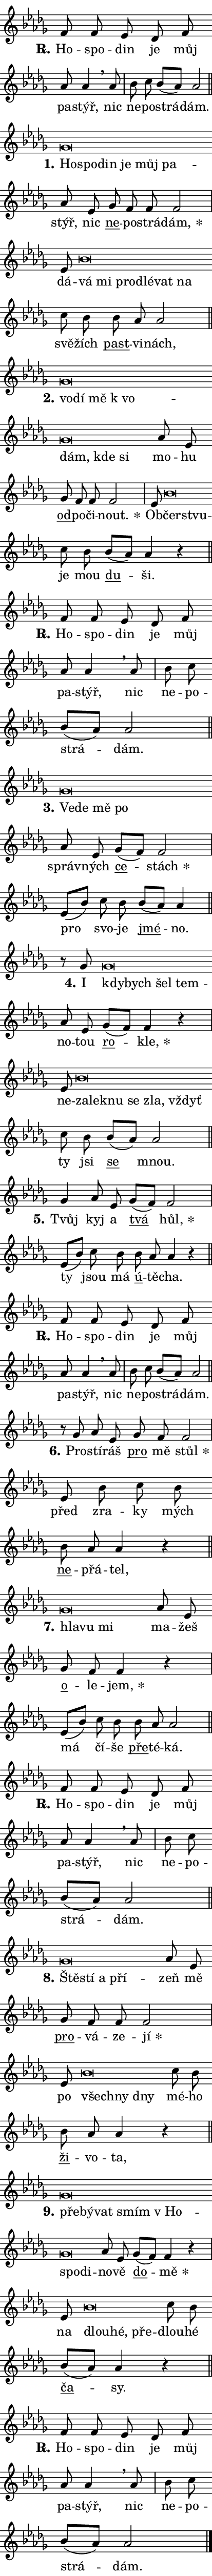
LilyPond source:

\version "2.22.1"
\header { tagline = "" }
\paper {
  indent = 0\cm
  top-margin = 0\cm
  right-margin = 0\cm
  bottom-margin = 0\cm
  left-margin = 0\cm
  paper-width = 7\cm
  page-breaking = #ly:one-page-breaking
  system-system-spacing.basic-distance = #11
  score-system-spacing.basic-distance = #11
  ragged-last = ##f
}


%% Author: Thomas Morley
%% https://lists.gnu.org/archive/html/lilypond-user/2020-05/msg00002.html
#(define (line-position grob)
"Returns position of @var[grob} in current system:
   @code{'start}, if at first time-step
   @code{'end}, if at last time-step
   @code{'middle} otherwise
"
  (let* ((col (ly:item-get-column grob))
         (ln (ly:grob-object col 'left-neighbor))
         (rn (ly:grob-object col 'right-neighbor))
         (col-to-check-left (if (ly:grob? ln) ln col))
         (col-to-check-right (if (ly:grob? rn) rn col))
         (break-dir-left
           (and
             (ly:grob-property col-to-check-left 'non-musical #f)
             (ly:item-break-dir col-to-check-left)))
         (break-dir-right
           (and
             (ly:grob-property col-to-check-right 'non-musical #f)
             (ly:item-break-dir col-to-check-right))))
        (cond ((eqv? 1 break-dir-left) 'start)
              ((eqv? -1 break-dir-right) 'end)
              (else 'middle))))

#(define (tranparent-at-line-position vctor)
  (lambda (grob)
  "Relying on @code{line-position} select the relevant enry from @var{vctor}.
Used to determine transparency,"
    (case (line-position grob)
      ((end) (not (vector-ref vctor 0)))
      ((middle) (not (vector-ref vctor 1)))
      ((start) (not (vector-ref vctor 2))))))

noteHeadBreakVisibility =
#(define-music-function (break-visibility)(vector?)
"Makes @code{NoteHead}s transparent relying on @var{break-visibility}"
#{
  \override NoteHead.transparent =
    #(tranparent-at-line-position break-visibility)
#})

#(define delete-ledgers-for-transparent-note-heads
  (lambda (grob)
    "Reads whether a @code{NoteHead} is transparent.
If so this @code{NoteHead} is removed from @code{'note-heads} from
@var{grob}, which is supposed to be @code{LedgerLineSpanner}.
As a result ledgers are not printed for this @code{NoteHead}"
    (let* ((nhds-array (ly:grob-object grob 'note-heads))
           (nhds-list
             (if (ly:grob-array? nhds-array)
                 (ly:grob-array->list nhds-array)
                 '()))
           ;; Relies on the transparent-property being done before
           ;; Staff.LedgerLineSpanner.after-line-breaking is executed.
           ;; This is fragile ...
           (to-keep
             (remove
               (lambda (nhd)
                 (ly:grob-property nhd 'transparent #f))
               nhds-list)))
      ;; TODO find a better method to iterate over grob-arrays, similiar
      ;; to filter/remove etc for lists
      ;; For now rebuilt from scratch
      (set! (ly:grob-object grob 'note-heads)  '())
      (for-each
        (lambda (nhd)
          (ly:pointer-group-interface::add-grob grob 'note-heads nhd))
        to-keep))))

hideNotes = {
  \noteHeadBreakVisibility #begin-of-line-visible
}
unHideNotes = {
  \noteHeadBreakVisibility #all-visible
}

% work-around for resetting accidentals
% https://lilypond.org/doc/v2.23/Documentation/notation/displaying-rhythms#unmetered-music
cadenzaMeasure = {
  \cadenzaOff
  \partial 1024 s1024
  \cadenzaOn
}

#(define-markup-command (accent layout props text) (markup?)
  "Underline accented syllable"
  (interpret-markup layout props
    #{\markup \override #'(offset . 4.3) \underline { #text }#}))

responsum = \markup \concat {
  "R" \hspace #-1.05 \path #0.1 #'((moveto 0 0.07) (lineto 0.9 0.8)) \hspace #0.05 "."
}

\layout {
    \context {
        \Staff
        \remove "Time_signature_engraver"
        \override LedgerLineSpanner.after-line-breaking = #delete-ledgers-for-transparent-note-heads
    }
    \context {
        \Voice {
            \override NoteHead.output-attributes = #'((class . "notehead"))
            \override Hairpin.height = #0.55
        }
    }
    \context {
        \Lyrics {
            \override StanzaNumber.output-attributes = #'((class . "stanzanumber"))
            \override LyricSpace.minimum-distance = #0.9
            \override LyricText.font-name = #"TeX Gyre Schola"
            \override LyricText.font-size = 1
            \override StanzaNumber.font-name = #"TeX Gyre Schola Bold"
            \override StanzaNumber.font-size = 1
        }
    }
}

% magnetic-lyrics.ily
%
%   written by
%     Jean Abou Samra <jean@abou-samra.fr>
%     Werner Lemberg <wl@gnu.org>
%
%   adapted by
%     Jiri Hon <jiri.hon@gmail.com>
%
% Version 2022-Apr-15

% https://www.mail-archive.com/lilypond-user@gnu.org/msg149350.html

#(define (Left_hyphen_pointer_engraver context)
   "Collect syllable-hyphen-syllable occurrences in lyrics and store
them in properties.  This engraver only looks to the left.  For
example, if the lyrics input is @code{foo -- bar}, it does the
following.

@itemize @bullet
@item
Set the @code{text} property of the @code{LyricHyphen} grob between
@q{foo} and @q{bar} to @code{foo}.

@item
Set the @code{left-hyphen} property of the @code{LyricText} grob with
text @q{foo} to the @code{LyricHyphen} grob between @q{foo} and
@q{bar}.
@end itemize

Use this auxiliary engraver in combination with the
@code{lyric-@/text::@/apply-@/magnetic-@/offset!} hook."
   (let ((hyphen #f)
         (text #f))
     (make-engraver
      (acknowledgers
       ((lyric-syllable-interface engraver grob source-engraver)
        (set! text grob)))
      (end-acknowledgers
       ((lyric-hyphen-interface engraver grob source-engraver)
        ;(when (not (grob::has-interface grob 'lyric-space-interface))
          (set! hyphen grob)));)
      ((stop-translation-timestep engraver)
       (when (and text hyphen)
         (ly:grob-set-object! text 'left-hyphen hyphen))
       (set! text #f)
       (set! hyphen #f)))))

#(define (lyric-text::apply-magnetic-offset! grob)
   "If the space between two syllables is less than the value in
property @code{LyricText@/.details@/.squash-threshold}, move the right
syllable to the left so that it gets concatenated with the left
syllable.

Use this function as a hook for
@code{LyricText@/.after-@/line-@/breaking} if the
@code{Left_@/hyphen_@/pointer_@/engraver} is active."
   (let ((hyphen (ly:grob-object grob 'left-hyphen #f)))
     (when hyphen
       (let ((left-text (ly:spanner-bound hyphen LEFT)))
         (when (grob::has-interface left-text 'lyric-syllable-interface)
           (let* ((common (ly:grob-common-refpoint grob left-text X))
                  (this-x-ext (ly:grob-extent grob common X))
                  (left-x-ext
                   (begin
                     ;; Trigger magnetism for left-text.
                     (ly:grob-property left-text 'after-line-breaking)
                     (ly:grob-extent left-text common X)))
                  ;; `delta` is the gap width between two syllables.
                  (delta (- (interval-start this-x-ext)
                            (interval-end left-x-ext)))
                  (details (ly:grob-property grob 'details))
                  (threshold (assoc-get 'squash-threshold details 0.2)))
             (when (< delta threshold)
               (let* (;; We have to manipulate the input text so that
                      ;; ligatures crossing syllable boundaries are not
                      ;; disabled.  For languages based on the Latin
                      ;; script this is essentially a beautification.
                      ;; However, for non-Western scripts it can be a
                      ;; necessity.
                      (lt (ly:grob-property left-text 'text))
                      (rt (ly:grob-property grob 'text))
                      (is-space (grob::has-interface hyphen 'lyric-space-interface))
                      (space (if is-space " " ""))
                      (space-markup (grob-interpret-markup grob " "))
                      (space-size (interval-length (ly:stencil-extent space-markup X)))
                      (extra-delta (if is-space space-size 0))
                      ;; Append new syllable.
                      (ltrt-space (if (and (string? lt) (string? rt))
                                (string-append lt space rt)
                                (make-concat-markup (list lt space rt))))
                      ;; Right-align `ltrt` to the right side.
                      (ltrt-space-markup (grob-interpret-markup
                               grob
                               (make-translate-markup
                                (cons (interval-length this-x-ext) 0)
                                (make-right-align-markup ltrt-space)))))
                 (begin
                   ;; Don't print `left-text`.
                   (ly:grob-set-property! left-text 'stencil #f)
                   ;; Set text and stencil (which holds all collected
                   ;; syllables so far) and shift it to the left.
                   (ly:grob-set-property! grob 'text ltrt-space)
                   (ly:grob-set-property! grob 'stencil ltrt-space-markup)
                   (ly:grob-translate-axis! grob (- (- delta extra-delta)) X))))))))))


#(define (lyric-hyphen::displace-bounds-first grob)
   ;; Make very sure this callback isn't triggered too early.
   (let ((left (ly:spanner-bound grob LEFT))
         (right (ly:spanner-bound grob RIGHT)))
     (ly:grob-property left 'after-line-breaking)
     (ly:grob-property right 'after-line-breaking)
     (ly:lyric-hyphen::print grob)))

squashThreshold = #0.4

\layout {
  \context {
    \Lyrics
    \consists #Left_hyphen_pointer_engraver
    \override LyricText.after-line-breaking =
      #lyric-text::apply-magnetic-offset!
    \override LyricHyphen.stencil = #lyric-hyphen::displace-bounds-first
    \override LyricText.details.squash-threshold = \squashThreshold
    \override LyricHyphen.minimum-distance = 0
    \override LyricHyphen.minimum-length = \squashThreshold
  }
}

squash = \override LyricText.details.squash-threshold = 9999
unSquash = \override LyricText.details.squash-threshold = \squashThreshold

left = \override LyricText.self-alignment-X = #LEFT
unLeft = \revert LyricText.self-alignment-X

starOffset = #(lambda (grob) 
                (let ((x_offset (ly:self-alignment-interface::aligned-on-x-parent grob)))
                  (if (= x_offset 0) 0 (+ x_offset 1.2))))

star = #(define-music-function (syllable)(string?)
"Append star separator at the end of a syllable"
#{
  \once \override LyricText.X-offset = #starOffset
  \lyricmode { \markup {
    #syllable
    \override #'((font-name . "TeX Gyre Schola Bold")) \hspace #0.2 \lower #0.65 \larger "*"
  } }
#})

starAccent = #(define-music-function (syllable)(string?)
"Append star separator at the end of a syllable and make accent"
#{
  \once \override LyricText.X-offset = #starOffset
  \lyricmode { \markup {
    \accent #syllable
    \override #'((font-name . "TeX Gyre Schola Bold")) \hspace #0.2 \lower #0.65 \larger "*"
  } }
#})

breath = #(define-music-function (syllable)(string?)
"Append breathing indicator at the end of a syllable"
#{
  \lyricmode { \markup { #syllable "+" } }
#})

optionalBreath = #(define-music-function (syllable)(string?)
"Append optional breathing indicator at the end of a syllable"
#{
  \lyricmode { \markup { #syllable "(+)" } }
#})


\score {
    <<
        \new Voice = "melody" { \cadenzaOn \key des \major \relative { f'8 f es \bar "" des f \bar "" as as4 \breathe as8 \cadenzaMeasure \bar "|" bes c \bar "" bes[( as)] as2 \cadenzaMeasure \bar "||" \break }
\relative { ges'\breve*1/16 \hideNotes \breve*1/16 \bar "" \breve*1/16 \bar "" \breve*1/16 \bar "" \breve*1/16 \breve*1/16 \bar "" \unHideNotes as8 es \bar "" ges f f f2 \cadenzaMeasure \bar "|" es8 bes'\breve*1/16 \hideNotes \breve*1/16 \bar "" \breve*1/16 \bar "" \breve*1/16 \bar "" \breve*1/16 \breve*1/16 \bar "" \unHideNotes c8 bes \bar "" bes as as2 \cadenzaMeasure \bar "||" \break }
\relative { ges'\breve*1/16 \hideNotes \breve*1/16 \bar "" \breve*1/16 \bar "" \breve*1/16 \bar "" \breve*1/16 \bar "" \breve*1/16 \breve*1/16 \bar "" \unHideNotes as8 es \bar "" ges f f f2 \cadenzaMeasure \bar "|" es8 bes'\breve*1/16 \hideNotes \breve*1/16 \bar "" \unHideNotes c8 bes \bar "" bes[( as)] as4 r \cadenzaMeasure \bar "||" \break }
\relative { f'8 f es \bar "" des f \bar "" as as4 \breathe as8 \cadenzaMeasure \bar "|" bes c \bar "" bes[( as)] as2 \cadenzaMeasure \bar "||" \break }
\relative { ges'\breve*1/16 \hideNotes \breve*1/16 \bar "" \breve*1/16 \breve*1/16 \bar "" \unHideNotes as8 es \bar "" ges[( f)] f2 \cadenzaMeasure \bar "|" es8[( bes')] c8 bes \bar "" bes[( as)] as4 \cadenzaMeasure \bar "||" \break }
\relative { r8 ges' ges\breve*1/16 \hideNotes \breve*1/16 \bar "" \breve*1/16 \breve*1/16 \bar "" \unHideNotes as8 es \bar "" ges[( f)] f4 r \cadenzaMeasure \bar "|" es8 bes'\breve*1/16 \hideNotes \breve*1/16 \bar "" \breve*1/16 \bar "" \breve*1/16 \bar "" \breve*1/16 \breve*1/16 \bar "" \unHideNotes c8 bes \bar "" bes[( as)] as2 \cadenzaMeasure \bar "||" \break }
\relative { ges'4 as8 es \bar "" ges[( f)] f2 \cadenzaMeasure \bar "|" es8[( bes')] c8 bes \bar "" bes as as4 r \cadenzaMeasure \bar "||" \break }
\relative { f'8 f es \bar "" des f \bar "" as as4 \breathe as8 \cadenzaMeasure \bar "|" bes c \bar "" bes[( as)] as2 \cadenzaMeasure \bar "||" \break }
\relative { r8 ges' as8 es \bar "" ges f f2 \cadenzaMeasure \bar "|" es8 bes' c8 bes \bar "" bes as as4 r \cadenzaMeasure \bar "||" \break }
\relative { ges'\breve*1/16 \hideNotes \breve*1/16 \breve*1/16 \bar "" \unHideNotes as8 es \bar "" ges f f4 r \cadenzaMeasure \bar "|" es8[( bes')] c8 bes \bar "" bes as as2 \cadenzaMeasure \bar "||" \break }
\relative { f'8 f es \bar "" des f \bar "" as as4 \breathe as8 \cadenzaMeasure \bar "|" bes c \bar "" bes[( as)] as2 \cadenzaMeasure \bar "||" \break }
\relative { ges'\breve*1/16 \hideNotes \breve*1/16 \bar "" \breve*1/16 \breve*1/16 \bar "" \unHideNotes as8 es \bar "" ges f f f2 \cadenzaMeasure \bar "|" es8 bes'\breve*1/16 \hideNotes \breve*1/16 \breve*1/16 \bar "" \unHideNotes c8 bes \bar "" bes as as4 r \cadenzaMeasure \bar "||" \break }
\relative { ges'\breve*1/16 \hideNotes \breve*1/16 \bar "" \breve*1/16 \bar "" \breve*1/16 \bar "" \breve*1/16 \bar "" \breve*1/16 \breve*1/16 \bar "" \unHideNotes as8 es \bar "" ges[( f)] f4 r \cadenzaMeasure \bar "|" es8 bes'\breve*1/16 \hideNotes \breve*1/16 \breve*1/16 \bar "" \unHideNotes c8 bes \bar "" bes[( as)] as4 r \cadenzaMeasure \bar "||" \break }
\relative { f'8 f es \bar "" des f \bar "" as as4 \breathe as8 \cadenzaMeasure \bar "|" bes c \bar "" bes[( as)] as2 \cadenzaMeasure \bar "||" \break } \bar "|." }
        \new Lyrics \lyricsto "melody" { \lyricmode { \set stanza = \responsum
Ho -- spo -- din je můj pa -- stýř, nic ne -- po -- strá -- dám.
\set stanza = "1."
\left Ho -- \squash spo -- din je můj pa -- \unLeft \unSquash stýř, nic \markup \accent ne -- po -- strá -- \star dám, dá -- \left vá \squash mi pro -- dlé -- vat na \unLeft \unSquash svě -- žích \markup \accent past -- vi -- nách,
\set stanza = "2."
\left vo -- \squash dí mě "k vo" -- dám, kde si \unLeft \unSquash mo -- hu \markup \accent od -- po -- či -- \star nout. Ob -- \left čerst -- \squash vu -- \unLeft \unSquash je mou \markup \accent du -- ši.
\set stanza = \responsum
Ho -- spo -- din je můj pa -- stýř, nic ne -- po -- strá -- dám.
\set stanza = "3."
\left Ve -- \squash de mě po \unLeft \unSquash správ -- ných \markup \accent ce -- \star stách pro svo -- je \markup \accent jmé -- no.
\set stanza = "4."
I \left kdy -- \squash bych šel tem -- \unLeft \unSquash no -- tou \markup \accent ro -- \star kle, ne -- \left za -- \squash lek -- nu se zla, vždyť \unLeft \unSquash ty jsi \markup \accent se mnou.
\set stanza = "5."
Tvůj kyj a \markup \accent tvá \star hůl, ty jsou má \markup \accent ú -- tě -- cha.
\set stanza = \responsum
Ho -- spo -- din je můj pa -- stýř, nic ne -- po -- strá -- dám.
\set stanza = "6."
Pro -- stí -- ráš \markup \accent pro mě \star stůl před zra -- ky mých \markup \accent ne -- přá -- tel,
\set stanza = "7."
\left hla -- \squash vu mi \unLeft \unSquash ma -- žeš \markup \accent o -- le -- \star jem, má čí -- še \markup \accent pře -- té -- ká.
\set stanza = \responsum
Ho -- spo -- din je můj pa -- stýř, nic ne -- po -- strá -- dám.
\set stanza = "8."
\left Ště -- \squash stí a pří -- \unLeft \unSquash zeň mě \markup \accent pro -- vá -- ze -- \star jí po \left všech -- \squash ny dny \unLeft \unSquash mé -- ho \markup \accent ži -- vo -- ta,
\set stanza = "9."
\left pře -- \squash bý -- vat smím "v Ho" -- spo -- di -- \unLeft \unSquash no -- vě \markup \accent do -- \star mě na \left dlou -- \squash hé, pře -- \unLeft \unSquash dlou -- hé \markup \accent ča -- sy.
\set stanza = \responsum
Ho -- spo -- din je můj pa -- stýř, nic ne -- po -- strá -- dám. } }
    >>
    \layout {}
}
